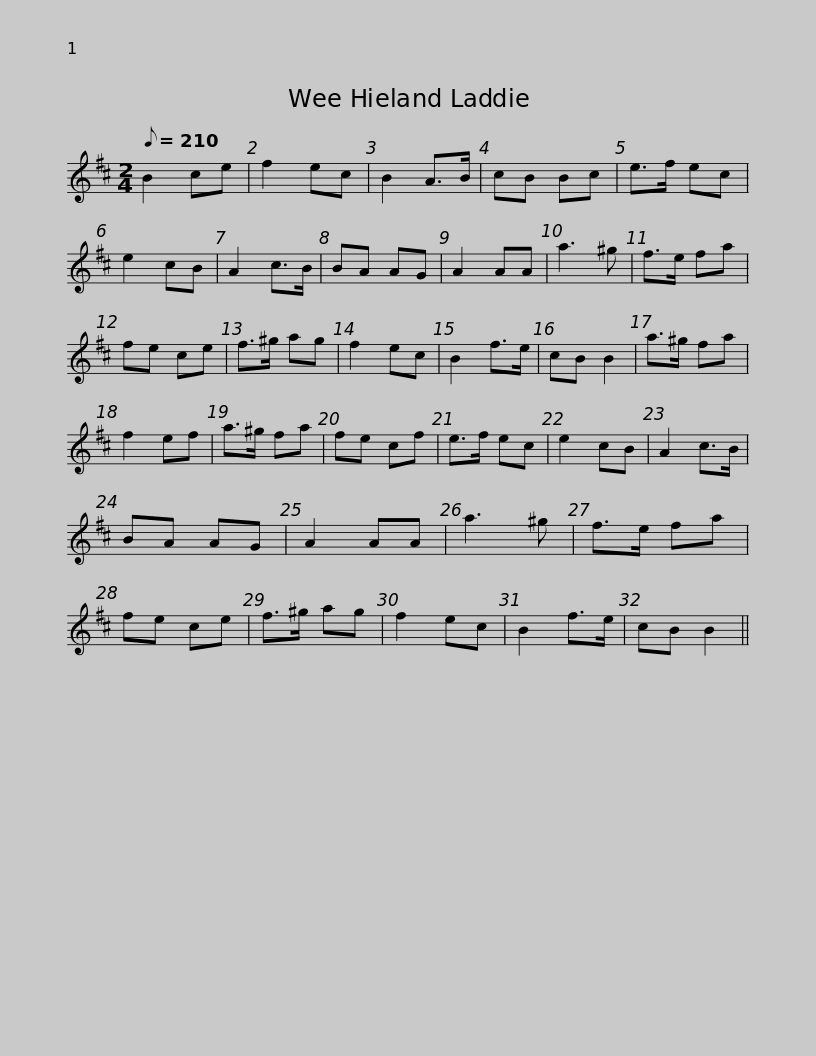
X:1
L:1/8
Q:1/8=210
M:2/4
I:linebreak $
K:Bmin
V:1 treble
V:1
 B2 ce | f2 ec | B2 A>B | cB Bc | e>f ec | %5
 e2 cB | A2 c>B | BA AG | A2 AA | a3 ^g | %10
 f>e fa |$ fe ce | f>^g ag | f2 ec | B2 f>e | %15
 cB B2 | a>^g fa | f2 ef | a>^g fa | fe cf | %20
 e>f ec | e2 cB |$ A2 c>B | BA AG | A2 AA | %25
 a3 ^g | f>e fa | fe ce | f>^g ag | f2 ec | %30
 B2 f>e | cB B2 || %32
